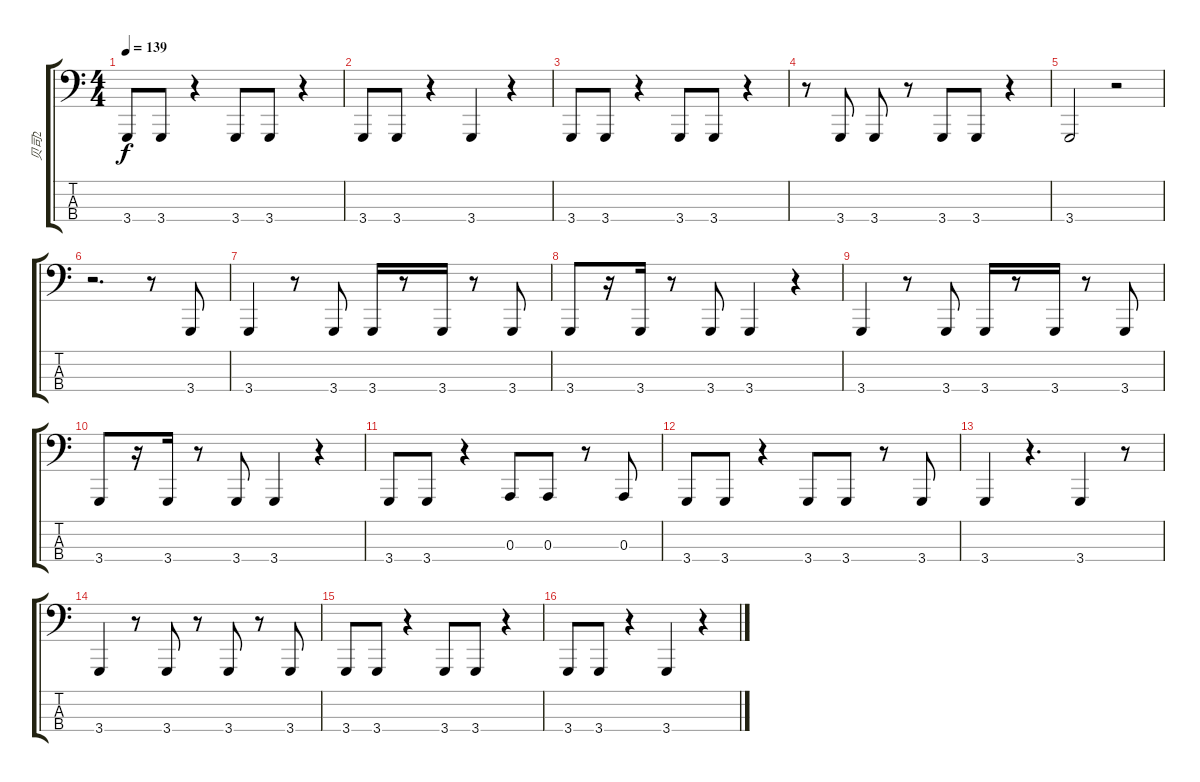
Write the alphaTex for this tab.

\track ("贝司2" "贝司2") {instrument taikodrum}
\staff {score tabs}
\tuning (G2 D2 A1 E1) {hide}
\ts (4 4)
\tempo 139
\clef f4
\ks c
3.4.8{dy f} 3.4.8 r.4 3.4.8 3.4.8 r.4 |
3.4.8 3.4.8 r.4 3.4.4 r.4 |
3.4.8 3.4.8 r.4 3.4.8 3.4.8 r.4 |
r.8 3.4.8 3.4.8 r.8 3.4.8 3.4.8 r.4 |
3.4.2 r.2 |
r.2{d} r.8 3.4.8 |
3.4.4 r.8 3.4.8 3.4.16 r.8 3.4.16 r.8 3.4.8 |
3.4.8 r.16 3.4.16 r.8 3.4.8 3.4.4 r.4 |
3.4.4 r.8 3.4.8 3.4.16 r.8 3.4.16 r.8 3.4.8 |
3.4.8 r.16 3.4.16 r.8 3.4.8 3.4.4 r.4 |
3.4.8 3.4.8 r.4 0.3.8 0.3.8 r.8 0.3.8 |
3.4.8 3.4.8 r.4 3.4.8 3.4.8 r.8 3.4.8 |
3.4.4 r.4{d} 3.4.4 r.8 |
3.4.4 r.8 3.4.8 r.8 3.4.8 r.8 3.4.8 |
3.4.8 3.4.8 r.4 3.4.8 3.4.8 r.4 |
3.4.8 3.4.8 r.4 3.4.4 r.4
